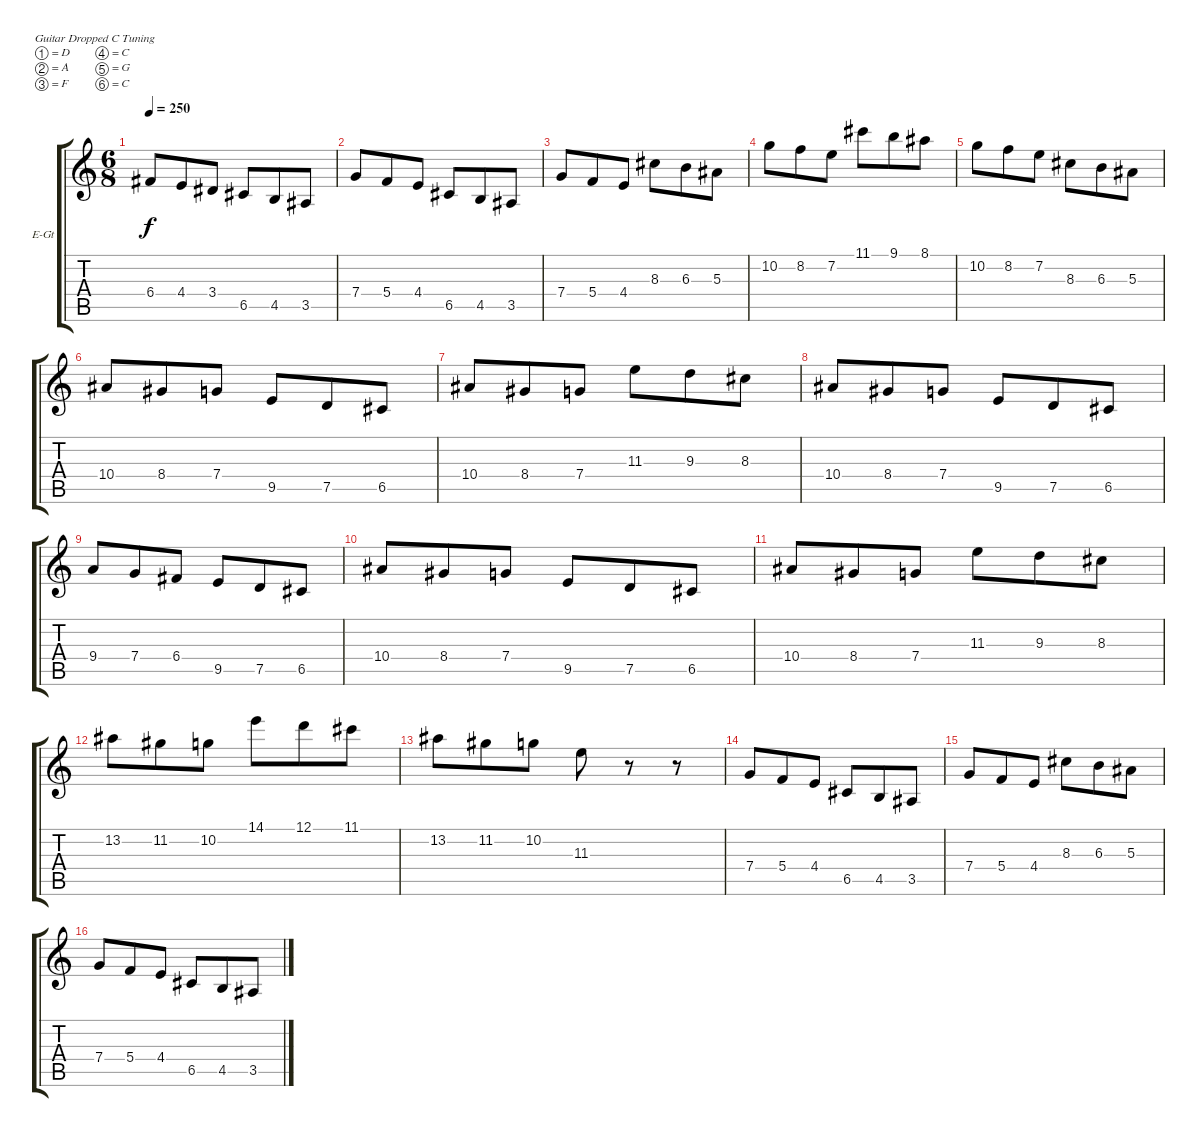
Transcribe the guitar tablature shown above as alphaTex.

\defaultSystemsLayout 4
\bracketExtendMode groupsimilarinstruments
\firstSystemTrackNameOrientation horizontal
\otherSystemsTrackNameOrientation horizontal
\track ("Arde Ostowari" "E-Gt") {instrument distortionguitar}
\staff {score tabs}
\tuning (D4 A3 F3 C3 G2 C2)
\ts (6 8)
\tempo 250
\clef g2
\ks c
6.4.8{dy f} 4.4.8 3.4.8 6.5.8 4.5.8 3.5.8 |
7.4.8 5.4.8 4.4.8 6.5.8 4.5.8 3.5.8 |
7.4.8 5.4.8 4.4.8 8.3.8 6.3.8 5.3.8 |
10.2.8 8.2.8 7.2.8 11.1.8 9.1.8 8.1.8 |
10.2.8 8.2.8 7.2.8 8.3.8 6.3.8 5.3.8 |
10.4.8 8.4.8 7.4.8 9.5.8 7.5.8 6.5.8 |
10.4.8 8.4.8 7.4.8 11.3.8 9.3.8 8.3.8 |
10.4.8 8.4.8 7.4.8 9.5.8 7.5.8 6.5.8 |
9.4.8 7.4.8 6.4.8 9.5.8 7.5.8 6.5.8 |
10.4.8 8.4.8 7.4.8 9.5.8 7.5.8 6.5.8 |
10.4.8 8.4.8 7.4.8 11.3.8 9.3.8 8.3.8 |
13.2.8 11.2.8 10.2.8 14.1.8 12.1.8 11.1.8 |
13.2.8 11.2.8 10.2.8 11.3.8 r.8 r.8 |
7.4.8 5.4.8 4.4.8 6.5.8 4.5.8 3.5.8 |
7.4.8 5.4.8 4.4.8 8.3.8 6.3.8 5.3.8 |
7.4.8 5.4.8 4.4.8 6.5.8 4.5.8 3.5.8
